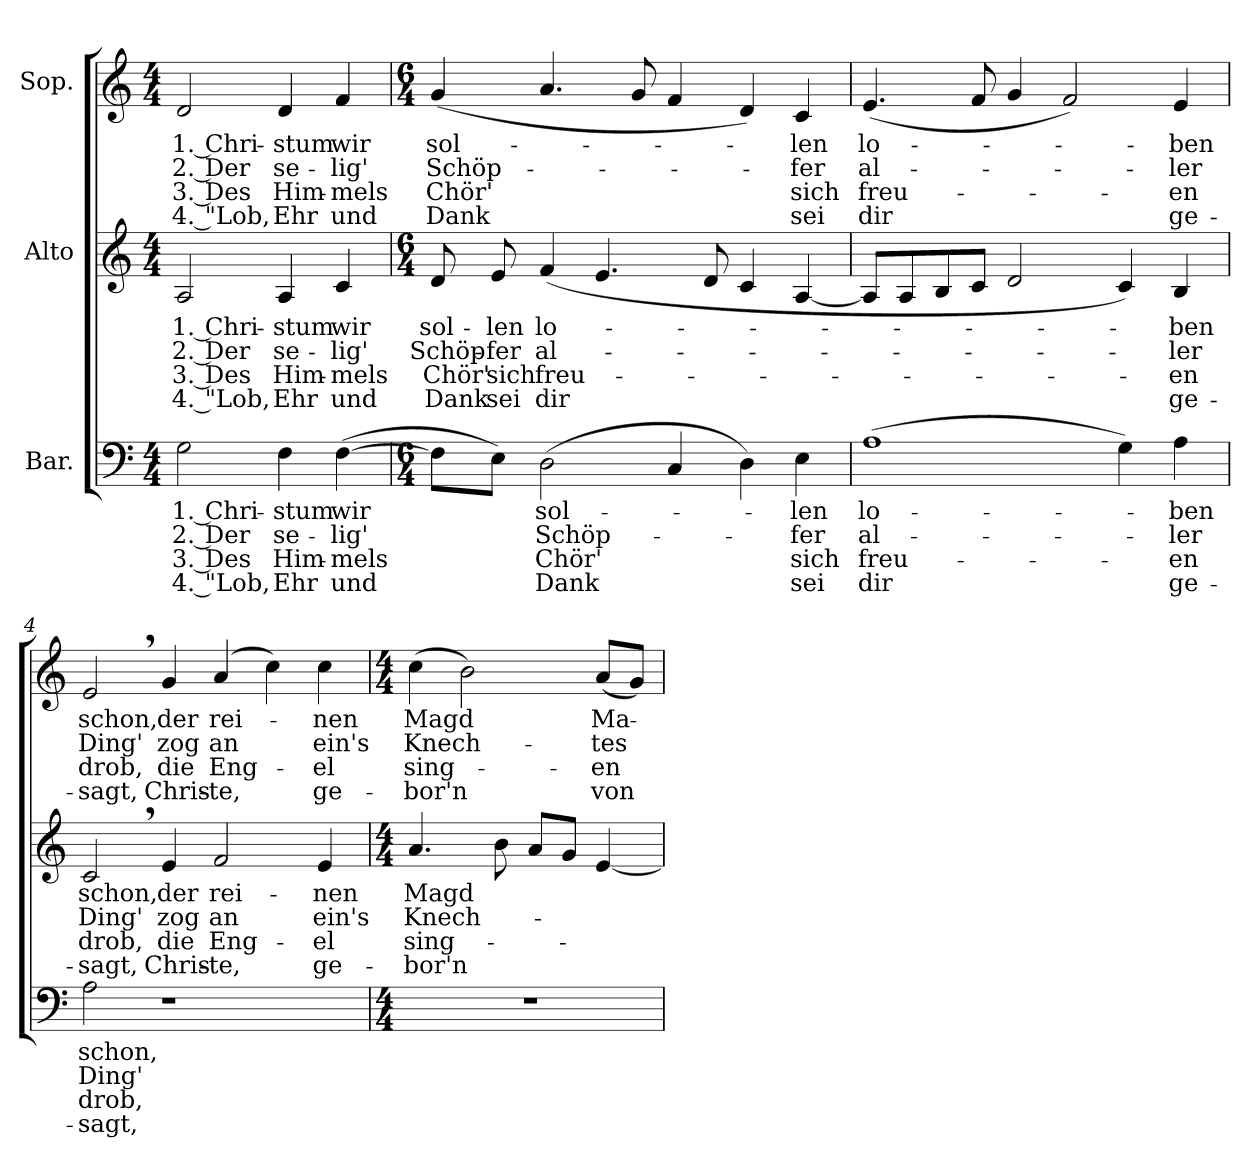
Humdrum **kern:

**kern	**text	**text	**text	**text	**kern	**text	**text	**text	**text	**kern	**text	**text	**text	**text
*part3	*part3	*part3	*part3	*part3	*part2	*part2	*part2	*part2	*part2	*part1	*part1	*part1	*part1	*part1
*staff3	*staff3	*staff3	*staff3	*staff3	*staff2	*staff2	*staff2	*staff2	*staff2	*staff1	*staff1	*staff1	*staff1	*staff1
*I"Bar.	*	*	*	*	*I"Alto	*	*	*	*	*I"Sop.	*	*	*	*
*clefF4	*	*	*	*	*clefG2	*	*	*	*	*clefG2	*	*	*	*
*k[]	*	*	*	*	*k[]	*	*	*	*	*k[]	*	*	*	*
*C:	*	*	*	*	*C:	*	*	*	*	*C:	*	*	*	*
*M4/4	*	*	*	*	*M4/4	*	*	*	*	*M4/4	*	*	*	*
=1	=1	=1	=1	=1	=1	=1	=1	=1	=1	=1	=1	=1	=1	=1
!	!LO:LY:b	!LO:LY:b	!LO:LY:b	!LO:LY:b	!	!	!	!	!	!	!	!	!	!
!	!	!	!	!	!	!LO:LY:b	!LO:LY:b	!LO:LY:b	!LO:LY:b	!	!	!	!	!
!	!	!	!	!	!	!	!	!	!	!	!LO:LY:b	!LO:LY:b	!LO:LY:b	!LO:LY:b
2G\	1. Chri-	2. Der	3. Des	4. "Lob,	2A/	1. Chri-	2. Der	3. Des	4. "Lob,	2d/	1. Chri-	2. Der	3. Des	4. "Lob,
!	!LO:LY:b	!LO:LY:b	!LO:LY:b	!LO:LY:b	!	!	!	!	!	!	!	!	!	!
!	!	!	!	!	!	!LO:LY:b	!LO:LY:b	!LO:LY:b	!LO:LY:b	!	!	!	!	!
!	!	!	!	!	!	!	!	!	!	!	!LO:LY:b	!LO:LY:b	!LO:LY:b	!LO:LY:b
4F\	-stum	se-	Him-	Ehr	4A/	-stum	se-	Him-	Ehr	4d/	-stum	se-	Him-	Ehr
!	!LO:LY:b	!LO:LY:b	!LO:LY:b	!LO:LY:b	!	!	!	!	!	!	!	!	!	!
!	!	!	!	!	!	!LO:LY:b	!LO:LY:b	!LO:LY:b	!LO:LY:b	!	!	!	!	!
!	!	!	!	!	!	!	!	!	!	!	!LO:LY:b	!LO:LY:b	!LO:LY:b	!LO:LY:b
(>[4F\	wir	-lig'	-mels	und	4c/	wir	-lig'	-mels	und	4f/	wir	-lig'	-mels	und
=2	=2	=2	=2	=2	=2	=2	=2	=2	=2	=2	=2	=2	=2	=2
*M6/4	*	*	*	*	*M6/4	*	*	*	*	*M6/4	*	*	*	*
!	!	!	!	!	!	!LO:LY:b	!LO:LY:b	!LO:LY:b	!LO:LY:b	!	!	!	!	!
!	!	!	!	!	!	!	!	!	!	!	!LO:LY:b	!LO:LY:b	!LO:LY:b	!LO:LY:b
8F\L]	.	.	.	.	8d/	sol-	Schöp-	Chör'	Dank	(<4g/	sol-	Schöp-	Chör'	Dank
!	!	!	!	!	!	!LO:LY:b	!LO:LY:b	!LO:LY:b	!LO:LY:b	!	!	!	!	!
8E\J)	.	.	.	.	8e/	-len	-fer	sich	sei	.	.	.	.	.
!	!LO:LY:b	!LO:LY:b	!LO:LY:b	!LO:LY:b	!	!	!	!	!	!	!	!	!	!
!	!	!	!	!	!	!LO:LY:b	!LO:LY:b	!LO:LY:b	!LO:LY:b	!	!	!	!	!
(>2D\	sol-	Schöp-	Chör'	Dank	(<4f/	lo-	al-	freu-	dir	4.a/	.	.	.	.
.	.	.	.	.	4.e/	.	.	.	.	.	.	.	.	.
.	.	.	.	.	.	.	.	.	.	8g/	.	.	.	.
4C/	.	.	.	.	.	.	.	.	.	4f/	.	.	.	.
.	.	.	.	.	8d/	.	.	.	.	.	.	.	.	.
4D\)	.	.	.	.	4c/	.	.	.	.	4d/)	.	.	.	.
!	!LO:LY:b	!LO:LY:b	!LO:LY:b	!LO:LY:b	!	!	!	!	!	!	!	!	!	!
!	!	!	!	!	!	!	!	!	!	!	!LO:LY:b	!LO:LY:b	!LO:LY:b	!LO:LY:b
4E\	-len	-fer	sich	sei	[4A/	.	.	.	.	4c/	-len	-fer	sich	sei
=3	=3	=3	=3	=3	=3	=3	=3	=3	=3	=3	=3	=3	=3	=3
!	!LO:LY:b	!LO:LY:b	!LO:LY:b	!LO:LY:b	!	!	!	!	!	!	!	!	!	!
!	!	!	!	!	!	!	!	!	!	!	!LO:LY:b	!LO:LY:b	!LO:LY:b	!LO:LY:b
(>1A	lo-	al-	freu-	dir	8A/L]	.	.	.	.	(<4.e/	lo-	al-	freu-	dir
.	.	.	.	.	8A/	.	.	.	.	.	.	.	.	.
.	.	.	.	.	8B/	.	.	.	.	.	.	.	.	.
.	.	.	.	.	8c/J	.	.	.	.	8f/	.	.	.	.
.	.	.	.	.	2d/	.	.	.	.	4g/	.	.	.	.
.	.	.	.	.	.	.	.	.	.	2f/)	.	.	.	.
4G\)	.	.	.	.	4c/)	.	.	.	.	.	.	.	.	.
!	!LO:LY:b	!LO:LY:b	!LO:LY:b	!LO:LY:b	!	!	!	!	!	!	!	!	!	!
!	!	!	!	!	!	!LO:LY:b	!LO:LY:b	!LO:LY:b	!LO:LY:b	!	!	!	!	!
!	!	!	!	!	!	!	!	!	!	!	!LO:LY:b	!LO:LY:b	!LO:LY:b	!LO:LY:b
4A\	-ben	-ler	-en	ge-	4B/	-ben	-ler	-en	ge-	4e/	-ben	-ler	-en	ge-
!!LO:LB:g=z
=4	=4	=4	=4	=4	=4	=4	=4	=4	=4	=4	=4	=4	=4	=4
!	!LO:LY:b	!LO:LY:b	!LO:LY:b	!LO:LY:b	!	!	!	!	!	!	!	!	!	!
!	!	!	!	!	!	!LO:LY:b	!LO:LY:b	!LO:LY:b	!LO:LY:b	!	!	!	!	!
!	!	!	!	!	!	!	!	!	!	!	!LO:LY:b	!LO:LY:b	!LO:LY:b	!LO:LY:b
2A\	schon,	Ding'	drob,	-sagt,	2c,>/	schon,	Ding'	drob,	-sagt,	2e,>/	schon,	Ding'	drob,	-sagt,
!	!	!	!	!	!	!LO:LY:b	!LO:LY:b	!LO:LY:b	!LO:LY:b	!	!	!	!	!
!	!	!	!	!	!	!	!	!	!	!	!LO:LY:b	!LO:LY:b	!LO:LY:b	!LO:LY:b
1r	.	.	.	.	4e/	der	zog	die	Chris-	4g/	der	zog	die	Chris-
!	!	!	!	!	!	!LO:LY:b	!LO:LY:b	!LO:LY:b	!LO:LY:b	!	!	!	!	!
!	!	!	!	!	!	!	!	!	!	!	!LO:LY:b	!LO:LY:b	!LO:LY:b	!LO:LY:b
.	.	.	.	.	2f/	rei-	an	Eng-	-te,	(4a/	rei-	an	Eng-	-te,
.	.	.	.	.	.	.	.	.	.	4cc\)	.	.	.	.
!	!	!	!	!	!	!LO:LY:b	!LO:LY:b	!LO:LY:b	!LO:LY:b	!	!	!	!	!
!	!	!	!	!	!	!	!	!	!	!	!LO:LY:b	!LO:LY:b	!LO:LY:b	!LO:LY:b
.	.	.	.	.	4e/	-nen	ein's	-el	ge-	4cc\	-nen	ein's	-el	ge-
=5	=5	=5	=5	=5	=5	=5	=5	=5	=5	=5	=5	=5	=5	=5
*M4/4	*	*	*	*	*M4/4	*	*	*	*	*M4/4	*	*	*	*
!	!	!	!	!	!	!LO:LY:b	!LO:LY:b	!LO:LY:b	!LO:LY:b	!	!	!	!	!
!	!	!	!	!	!	!	!	!	!	!	!LO:LY:b	!LO:LY:b	!LO:LY:b	!LO:LY:b
1r	.	.	.	.	4.a/	Magd	Knech-	sing-	-bor'n	(>4cc\	Magd	Knech-	sing-	-bor'n
.	.	.	.	.	.	.	.	.	.	2b\)	.	.	.	.
.	.	.	.	.	8b\	.	.	.	.	.	.	.	.	.
.	.	.	.	.	8a/L	.	.	.	.	.	.	.	.	.
.	.	.	.	.	8g/J	.	.	.	.	.	.	.	.	.
!	!	!	!	!	!	!	!	!	!	!	!LO:LY:b	!LO:LY:b	!LO:LY:b	!LO:LY:b
.	.	.	.	.	[4e/	.	.	.	.	(<8a/L	Ma-	-tes	-en	von
.	.	.	.	.	.	.	.	.	.	8g/J)	.	.	.	.
=	=	=	=	=	=	=	=	=	=	=	=	=	=	=
*-	*-	*-	*-	*-	*-	*-	*-	*-	*-	*-	*-	*-	*-	*-
